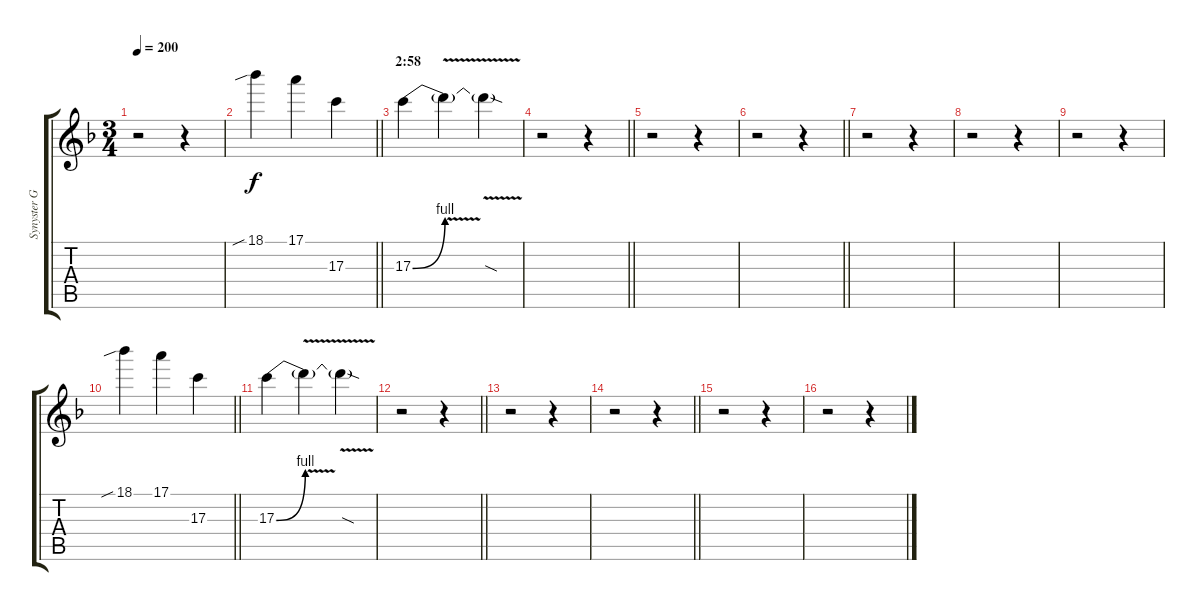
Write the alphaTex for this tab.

\track ("Synyster Gates (Lead) III" "Synyster G") {instrument overdrivenguitar}
\staff {score tabs}
\tuning (E4 B3 G3 D3 A2 D2) {hide}
\ts (3 4)
\tempo 200
\clef g2
\ks f
r.2{dy f} r.4 |
\barLineRight lightlight
18.1{sib}.4 17.1.4 17.3.4 |
\section ("" "2:58")
17.3{be (bend 0 0 60 4)}.4 17.3{v t}.4 17.3{sod t}.4 |
\barLineRight lightlight
r.2 r.4 |
r.2 r.4 |
\barLineRight lightlight
r.2 r.4 |
r.2 r.4 |
r.2 r.4 |
r.2 r.4 |
\barLineRight lightlight
18.1{sib}.4 17.1.4 17.3.4 |
\section ("" "")
17.3{be (bend 0 0 60 4)}.4 17.3{v t}.4 17.3{sod t}.4 |
\barLineRight lightlight
r.2 r.4 |
r.2 r.4 |
\barLineRight lightlight
r.2 r.4 |
r.2 r.4 |
r.2 r.4
